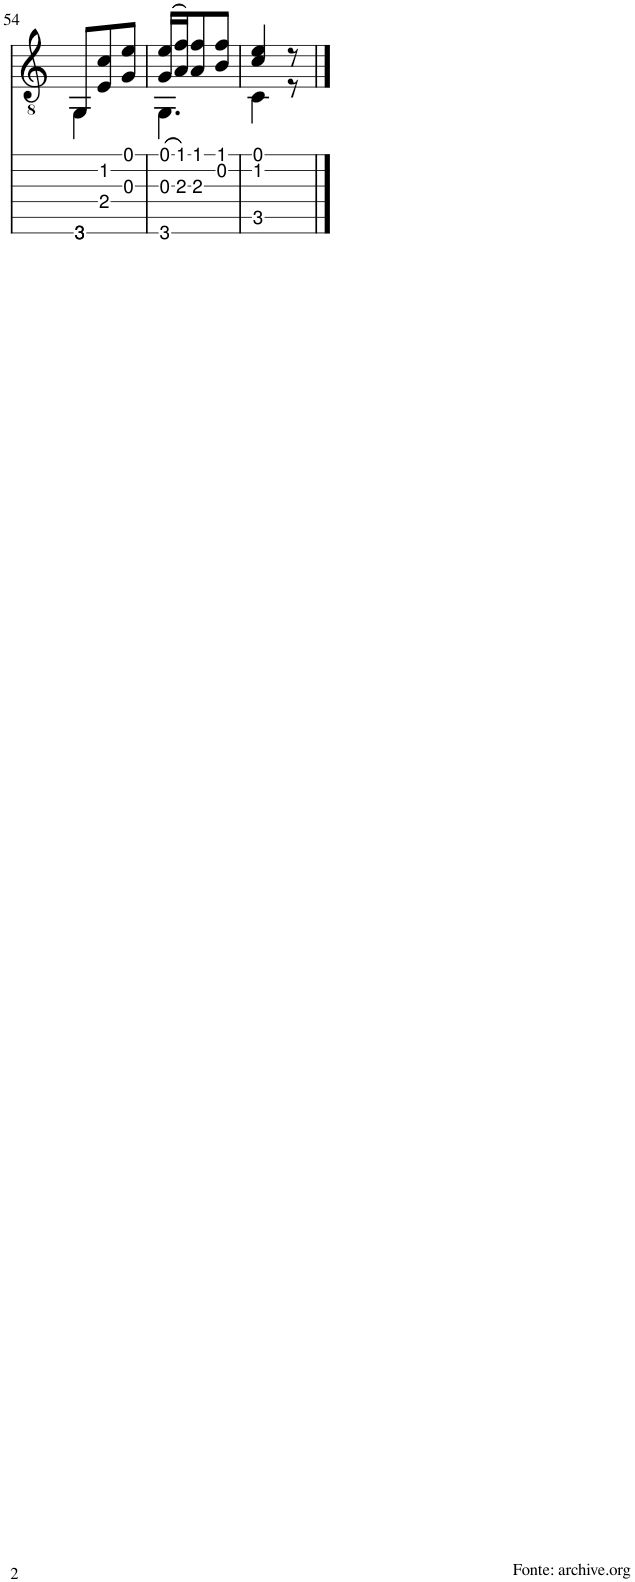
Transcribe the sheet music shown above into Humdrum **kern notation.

**kern	**kern
*part1	*part1
*staff2	*staff1
*I"Guitar	*
*I'Guit.	*
!!LO:PB:g=z
*	*clefGv2
*k[]	*k[]
*M3/8	*M3/8
=54	=54
*^	*^
8GGL	4.GG	8GG/L	4.GG\
8E\ 8c\	.	8E/ 8c/	.
8G\ 8e\J	.	8G/ 8e/J	.
=55	=55	=55	=55
16G\ 16e\LL	4.GG	(16G/ 16e/LL	4.GG\
16A\ 16f\J	.	16A/ 16f/J)	.
8A\ 8f\	.	8A/ 8f/	.
8B\ 8f\J	.	8B/ 8f/J	.
=56	=56	=56	=56
4c 4e	4C	4c/ 4e/	4C\
8r	8r	8r	8r
*v	*v	*	*
*	*v	*v
==	==
*-	*-
